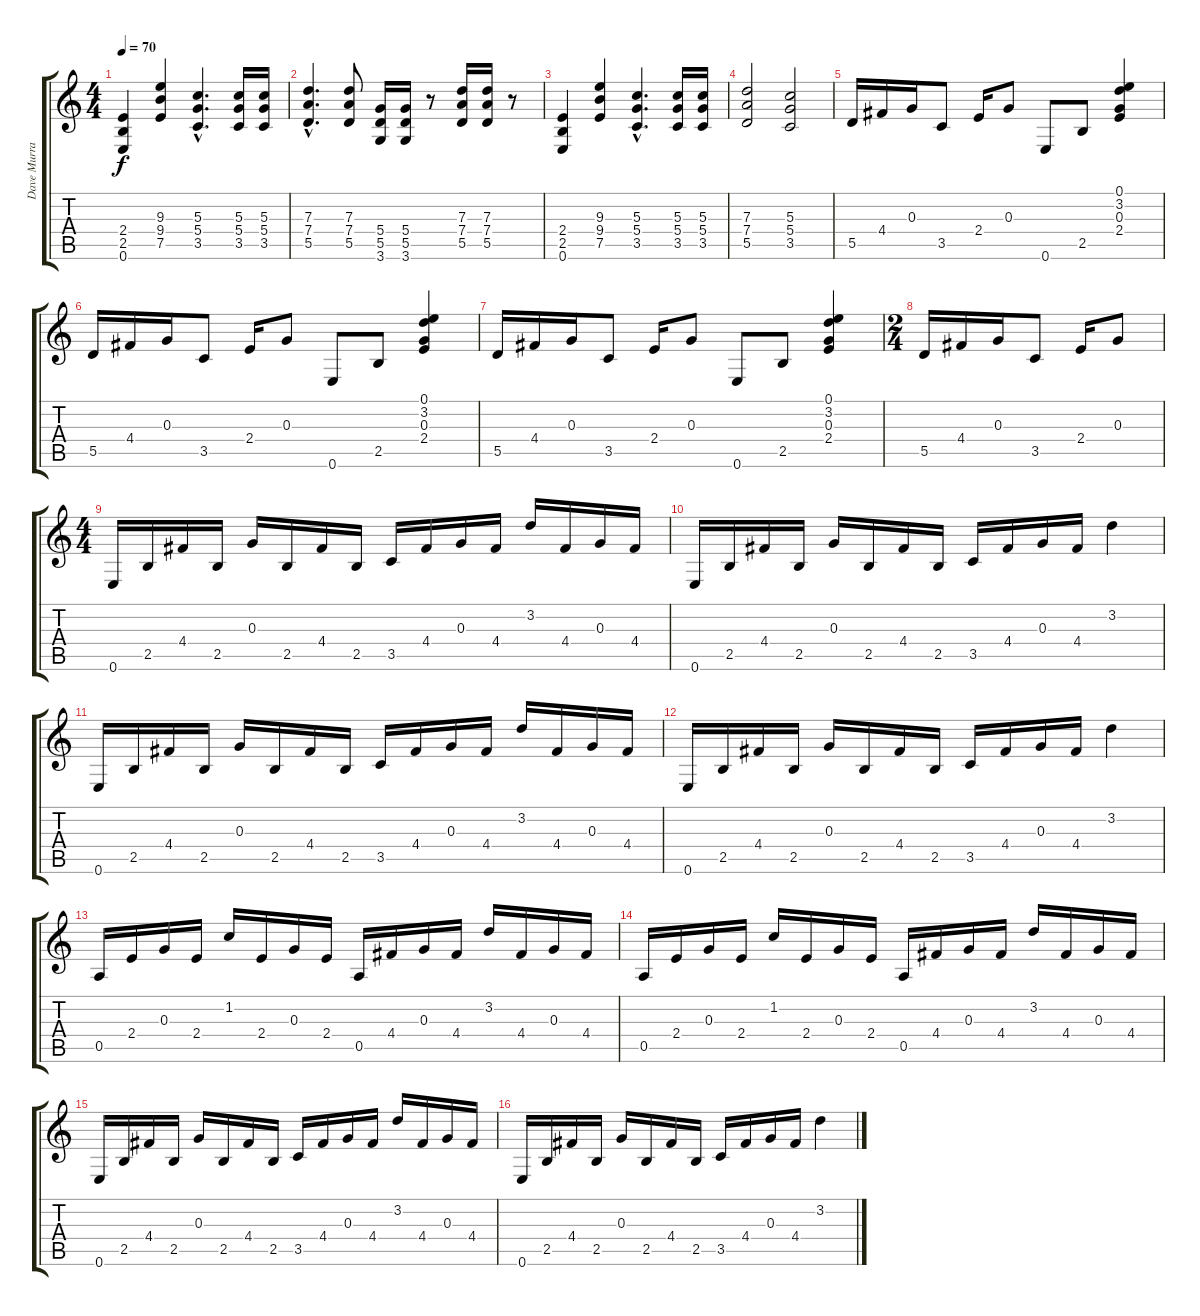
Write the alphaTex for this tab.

\track ("Dave Murray" "Dave Murra") {instrument distortionguitar}
\staff {score tabs}
\tuning (E4 B3 G3 D3 A2 E2) {hide}
\ts (4 4)
\tempo 70
\clef g2
\ks c
(2.4 2.5 0.6).4{dy f} (9.3 9.4 7.5).4 (5.3{hac} 5.4{hac} 3.5{hac}).4{d} (5.3 5.4 3.5).16 (5.3 5.4 3.5).16 |
(7.3{hac} 7.4{hac} 5.5{hac}).4{d} (7.3 7.4 5.5).8 (5.4 5.5 3.6).16 (5.4 5.5 3.6).16 r.8 (7.3 7.4 5.5).16 (7.3 7.4 5.5).16 r.8 |
(2.4 2.5 0.6).4 (9.3 9.4 7.5).4 (5.3{hac} 5.4{hac} 3.5{hac}).4{d} (5.3 5.4 3.5).16 (5.3 5.4 3.5).16 |
(7.3 7.4 5.5).2 (5.3 5.4 3.5).2 |
5.5.16{instrument acousticguitarsteel} 4.4.16 0.3.16 3.5.8 2.4.16 0.3.8 0.6.8 2.5.8 (0.1 3.2 0.3 2.4).4 |
5.5.16 4.4.16 0.3.16 3.5.8 2.4.16 0.3.8 0.6.8 2.5.8 (0.1 3.2 0.3 2.4).4 |
5.5.16 4.4.16 0.3.16 3.5.8 2.4.16 0.3.8 0.6.8 2.5.8 (0.1 3.2 0.3 2.4).4 |
\ts (2 4)
5.5.16 4.4.16 0.3.16 3.5.8 2.4.16 0.3.8 |
\ts (4 4)
0.6.16 2.5.16 4.4.16 2.5.16 0.3.16 2.5.16 4.4.16 2.5.16 3.5.16 4.4.16 0.3.16 4.4.16 3.2.16 4.4.16 0.3.16 4.4.16 |
0.6.16 2.5.16 4.4.16 2.5.16 0.3.16 2.5.16 4.4.16 2.5.16 3.5.16 4.4.16 0.3.16 4.4.16 3.2.4 |
0.6.16 2.5.16 4.4.16 2.5.16 0.3.16 2.5.16 4.4.16 2.5.16 3.5.16 4.4.16 0.3.16 4.4.16 3.2.16 4.4.16 0.3.16 4.4.16 |
0.6.16 2.5.16 4.4.16 2.5.16 0.3.16 2.5.16 4.4.16 2.5.16 3.5.16 4.4.16 0.3.16 4.4.16 3.2.4 |
0.5.16 2.4.16 0.3.16 2.4.16 1.2.16 2.4.16 0.3.16 2.4.16 0.5.16 4.4.16 0.3.16 4.4.16 3.2.16 4.4.16 0.3.16 4.4.16 |
0.5.16 2.4.16 0.3.16 2.4.16 1.2.16 2.4.16 0.3.16 2.4.16 0.5.16 4.4.16 0.3.16 4.4.16 3.2.16 4.4.16 0.3.16 4.4.16 |
0.6.16 2.5.16 4.4.16 2.5.16 0.3.16 2.5.16 4.4.16 2.5.16 3.5.16 4.4.16 0.3.16 4.4.16 3.2.16 4.4.16 0.3.16 4.4.16 |
0.6.16 2.5.16 4.4.16 2.5.16 0.3.16 2.5.16 4.4.16 2.5.16 3.5.16 4.4.16 0.3.16 4.4.16 3.2.4
